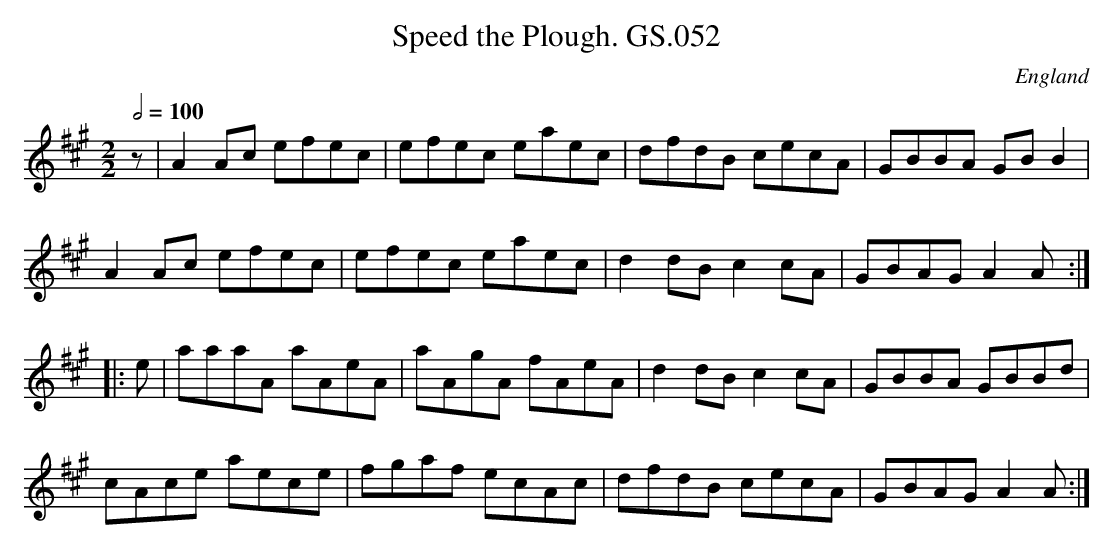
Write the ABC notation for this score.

X:1
T:Speed the Plough. GS.052
M:2/2
L:1/8
Q:1/2=100
O:England
K:A major
z|A2 Ac efec | efec eaec | dfdB cecA | GBBA GB B2 |!
A2 Ac efec | efec eaec | d2 dB c2cA | GBAG A2 A :|!
|: e | aaaA aAeA | aAgA fAeA | d2dB c2 cA | GBBA GBBd |!
cAce aece | fgaf ecAc | dfdB cecA | GBAG A2 A :|
